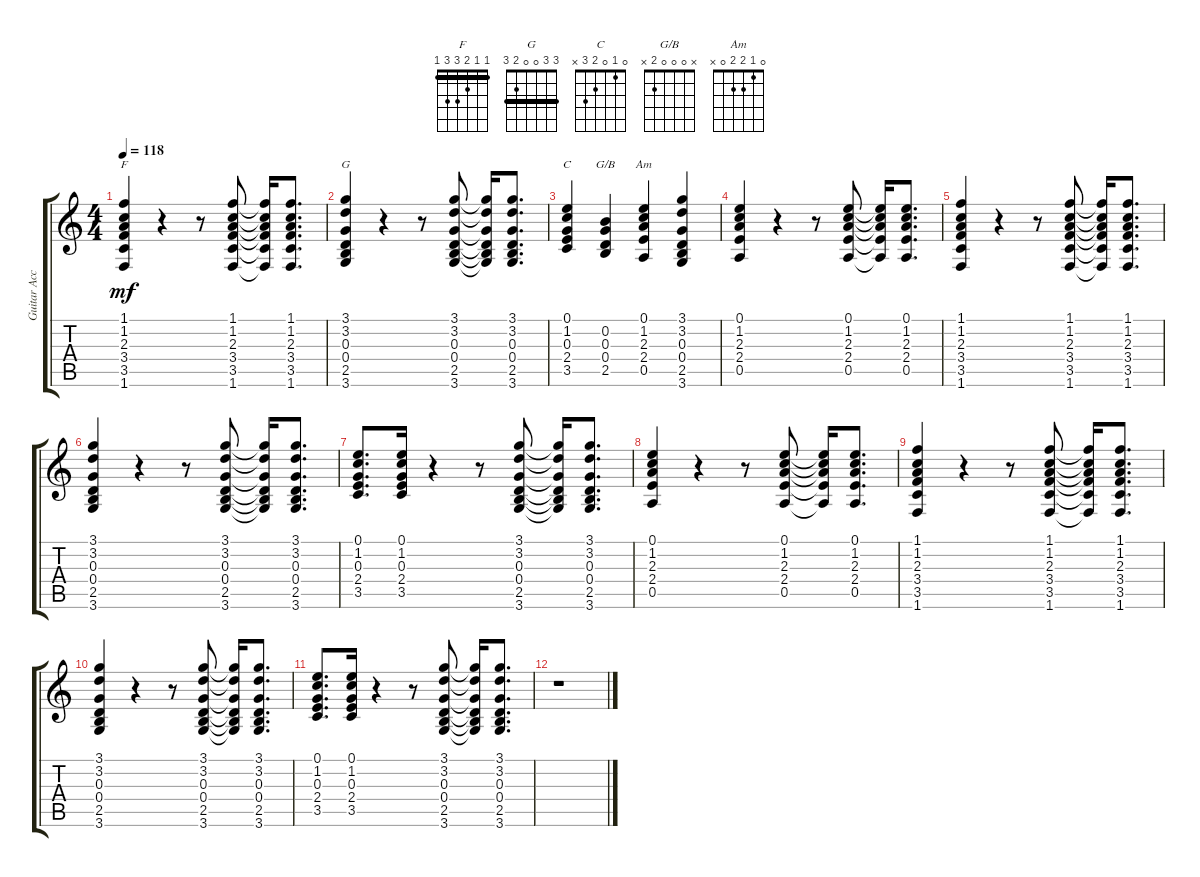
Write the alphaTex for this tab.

\track ("Guitar Accompaniment" "Guitar Acc") {instrument acousticguitarsteel}
\staff {score tabs}
\tuning (E4 B3 G3 D3 A2 E2) {hide}
\chord ("F" 1 1 2 3 3 1) {barre 1}
\chord ("G" 3 3 0 0 2 3) {barre 3}
\chord ("C" 0 1 0 2 3 x)
\chord ("G/B" x 0 0 0 2 x)
\chord ("Am" 0 1 2 2 0 x)
\ts (4 4)
\tempo 118
\clef g2
\ks c
(1.1 1.2 2.3 3.4 3.5 1.6).4{ch "F" dy mf} r.4 r.8 (1.1 1.2 2.3 3.4 3.5 1.6).8 (1.1{t} 1.2{t} 2.3{t} 3.4{t} 3.5{t} 1.6{t}).16 (1.1 1.2 2.3 3.4 3.5 1.6).8{d} |
(3.1 3.2 0.3 0.4 2.5 3.6).4{ch "G"} r.4 r.8 (3.1 3.2 0.3 0.4 2.5 3.6).8 (3.1{t} 3.2{t} 0.3{t} 0.4{t} 2.5{t} 3.6{t}).16 (3.1 3.2 0.3 0.4 2.5 3.6).8{d} |
(0.1 1.2 0.3 2.4 3.5).4{ch "C"} (0.2 0.3 0.4 2.5).4{ch "G/B"} (0.1 1.2 2.3 2.4 0.5).4{ch "Am"} (3.1 3.2 0.3 0.4 2.5 3.6).4 |
(0.1 1.2 2.3 2.4 0.5).4 r.4 r.8 (0.1 1.2 2.3 2.4 0.5).8 (0.1{t} 1.2{t} 2.3{t} 2.4{t} 0.5{t}).16 (0.1 1.2 2.3 2.4 0.5).8{d} |
(1.1 1.2 2.3 3.4 3.5 1.6).4 r.4 r.8 (1.1 1.2 2.3 3.4 3.5 1.6).8 (1.1{t} 1.2{t} 2.3{t} 3.4{t} 3.5{t} 1.6{t}).16 (1.1 1.2 2.3 3.4 3.5 1.6).8{d} |
(3.1 3.2 0.3 0.4 2.5 3.6).4 r.4 r.8 (3.1 3.2 0.3 0.4 2.5 3.6).8 (3.1{t} 3.2{t} 0.3{t} 0.4{t} 2.5{t} 3.6{t}).16 (3.1 3.2 0.3 0.4 2.5 3.6).8{d} |
(0.1 1.2 0.3 2.4 3.5).8{d} (0.1 1.2 0.3 2.4 3.5).16 r.4 r.8 (3.1 3.2 0.3 0.4 2.5 3.6).8 (3.1{t} 3.2{t} 0.3{t} 0.4{t} 2.5{t} 3.6{t}).16 (3.1 3.2 0.3 0.4 2.5 3.6).8{d} |
(0.1 1.2 2.3 2.4 0.5).4 r.4 r.8 (0.1 1.2 2.3 2.4 0.5).8 (0.1{t} 1.2{t} 2.3{t} 2.4{t} 0.5{t}).16 (0.1 1.2 2.3 2.4 0.5).8{d} |
(1.1 1.2 2.3 3.4 3.5 1.6).4 r.4 r.8 (1.1 1.2 2.3 3.4 3.5 1.6).8 (1.1{t} 1.2{t} 2.3{t} 3.4{t} 3.5{t} 1.6{t}).16 (1.1 1.2 2.3 3.4 3.5 1.6).8{d} |
(3.1 3.2 0.3 0.4 2.5 3.6).4 r.4 r.8 (3.1 3.2 0.3 0.4 2.5 3.6).8 (3.1{t} 3.2{t} 0.3{t} 0.4{t} 2.5{t} 3.6{t}).16 (3.1 3.2 0.3 0.4 2.5 3.6).8{d} |
(0.1 1.2 0.3 2.4 3.5).8{d} (0.1 1.2 0.3 2.4 3.5).16 r.4 r.8 (3.1 3.2 0.3 0.4 2.5 3.6).8 (3.1{t} 3.2{t} 0.3{t} 0.4{t} 2.5{t} 3.6{t}).16 (3.1 3.2 0.3 0.4 2.5 3.6).8{d} |
r.1
